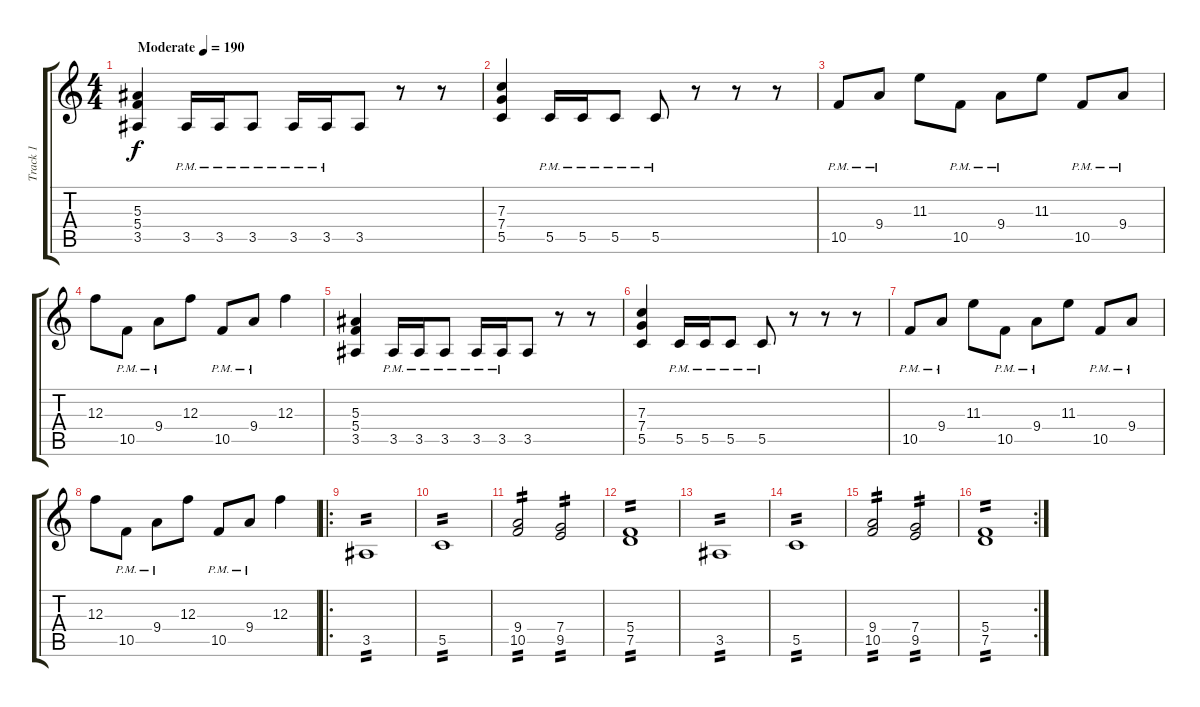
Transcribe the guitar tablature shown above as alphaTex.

\track ("Track 1" "Track 1") {instrument distortionguitar}
\staff {score tabs}
\tuning (D4 A3 F3 C3 G2 D2) {hide}
\ts (4 4)
\tempo (190 "Moderate")
\clef g2
\ks c
(5.3 5.4 3.5).4{dy f instrument distortionguitar} 3.5{pm}.16 3.5{pm}.16 3.5{pm}.8 3.5{pm}.16 3.5{pm}.16 3.5.8 r.8 r.8 |
(7.3 7.4 5.5).4 5.5{pm}.16 5.5{pm}.16 5.5{pm}.8 5.5{pm}.8 r.8 r.8 r.8 |
10.5{pm}.8 9.4{pm}.8 11.3.8 10.5{pm}.8 9.4{pm}.8 11.3.8 10.5{pm}.8 9.4{pm}.8 |
12.3.8 10.5{pm}.8 9.4{pm}.8 12.3.8 10.5{pm}.8 9.4{pm}.8 12.3.4 |
(5.3 5.4 3.5).4 3.5{pm}.16 3.5{pm}.16 3.5{pm}.8 3.5{pm}.16 3.5{pm}.16 3.5.8 r.8 r.8 |
(7.3 7.4 5.5).4 5.5{pm}.16 5.5{pm}.16 5.5{pm}.8 5.5{pm}.8 r.8 r.8 r.8 |
10.5{pm}.8 9.4{pm}.8 11.3.8 10.5{pm}.8 9.4{pm}.8 11.3.8 10.5{pm}.8 9.4{pm}.8 |
12.3.8 10.5{pm}.8 9.4{pm}.8 12.3.8 10.5{pm}.8 9.4{pm}.8 12.3.4 |
\ro
3.5.1{tp 2} |
5.5.1{tp 2} |
(9.4 10.5).2{tp 2} (7.4 9.5).2{tp 2} |
(5.4 7.5).1{tp 2} |
3.5.1{tp 2} |
5.5.1{tp 2} |
(9.4 10.5).2{tp 2} (7.4 9.5).2{tp 2} |
\rc 2
(5.4 7.5).1{tp 2}
